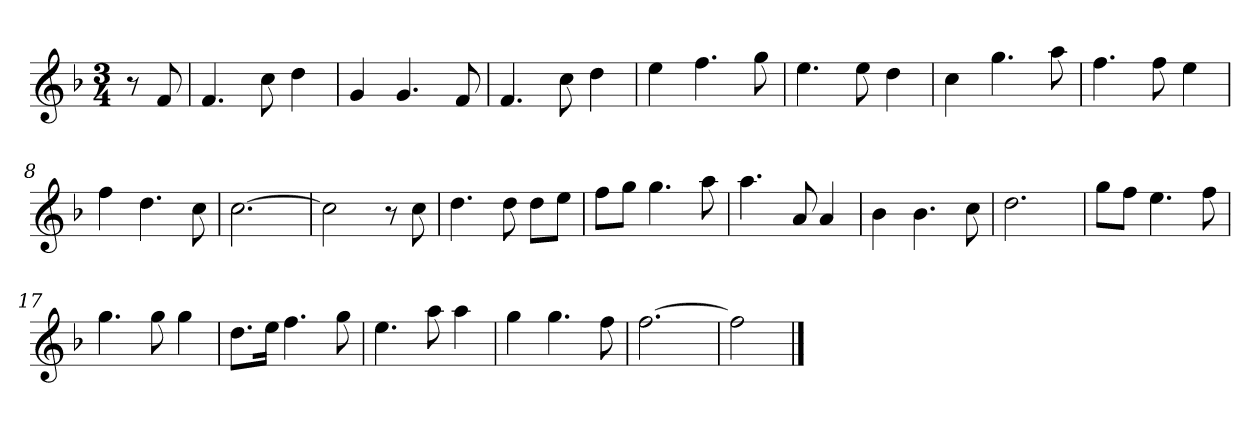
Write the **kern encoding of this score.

**kern
*part1
*staff1
*k[b-]
*M3/4
*MM120
=
8r
8f
=1
4.f
8cc
4dd
=2
4g
4.g
8f
=3
4.f
8cc
4dd
=4
4ee
4.ff
8gg
=5
4.ee
8ee
4dd
=6
4cc
4.gg
8aa
=7
4.ff
8ff
4ee
=8
4ff
4.dd
8cc
=9
[2.cc
=10
2cc]
8r
8cc
=11
4.dd
8dd
8ddL
8eeJ
=12
8ffL
8ggJ
4.gg
8aa
=13
4.aa
8a
4a
=14
4b-
4.b-
8cc
=15
2.dd
=16
8ggL
8ffJ
4.ee
8ff
=17
4.gg
8gg
4gg
=18
8.ddL
16eeJk
4.ff
8gg
=19
4.ee
8aa
4aa
=20
4gg
4.gg
8ff
=21
[2.ff
=22
2ff]
==
*-
